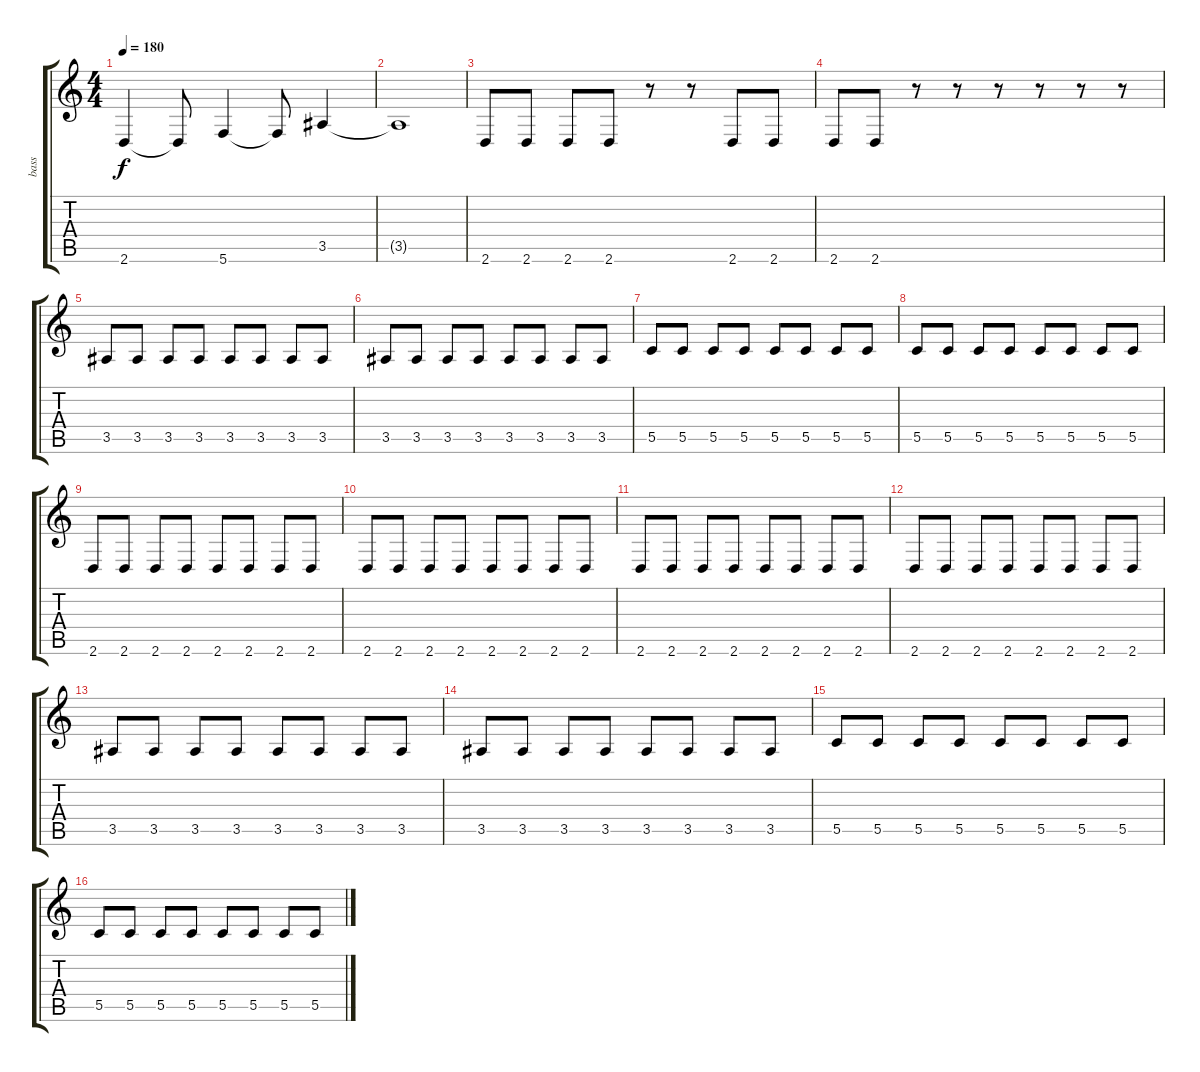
\track ("bass" "bass") {instrument electricbassfinger}
\staff {score tabs}
\tuning (D4 A3 F3 C3 G2 C2) {hide}
\ts (4 4)
\tempo 180
\clef g2
\ks c
2.6.4{dy f} 2.6{t}.8 5.6.4 5.6{t}.8 3.5.4 |
3.5{t}.1 |
2.6.8 2.6.8 2.6.8 2.6.8 r.8 r.8 2.6.8 2.6.8 |
2.6.8 2.6.8 r.8 r.8 r.8 r.8 r.8 r.8 |
3.5.8 3.5.8 3.5.8 3.5.8 3.5.8 3.5.8 3.5.8 3.5.8 |
3.5.8 3.5.8 3.5.8 3.5.8 3.5.8 3.5.8 3.5.8 3.5.8 |
5.5.8 5.5.8 5.5.8 5.5.8 5.5.8 5.5.8 5.5.8 5.5.8 |
5.5.8 5.5.8 5.5.8 5.5.8 5.5.8 5.5.8 5.5.8 5.5.8 |
2.6.8 2.6.8 2.6.8 2.6.8 2.6.8 2.6.8 2.6.8 2.6.8 |
2.6.8 2.6.8 2.6.8 2.6.8 2.6.8 2.6.8 2.6.8 2.6.8 |
2.6.8 2.6.8 2.6.8 2.6.8 2.6.8 2.6.8 2.6.8 2.6.8 |
2.6.8 2.6.8 2.6.8 2.6.8 2.6.8 2.6.8 2.6.8 2.6.8 |
3.5.8 3.5.8 3.5.8 3.5.8 3.5.8 3.5.8 3.5.8 3.5.8 |
3.5.8 3.5.8 3.5.8 3.5.8 3.5.8 3.5.8 3.5.8 3.5.8 |
5.5.8 5.5.8 5.5.8 5.5.8 5.5.8 5.5.8 5.5.8 5.5.8 |
5.5.8 5.5.8 5.5.8 5.5.8 5.5.8 5.5.8 5.5.8 5.5.8
